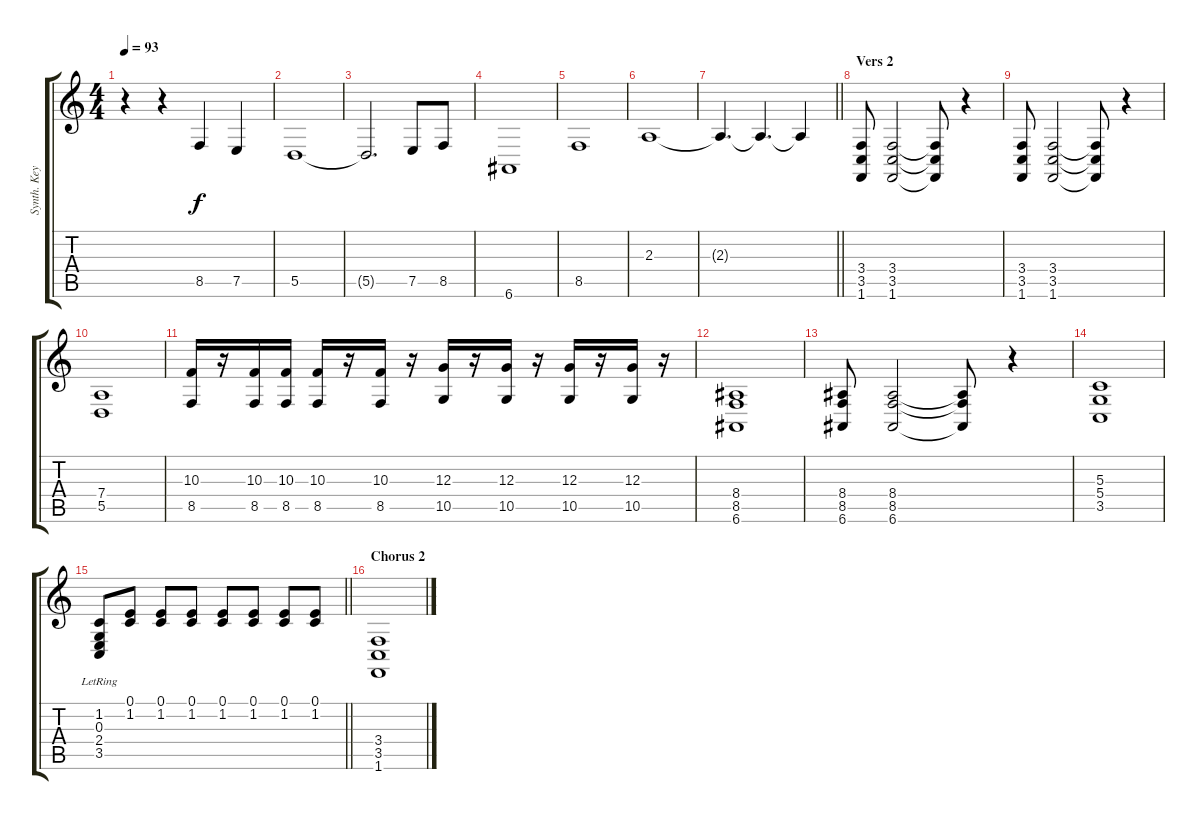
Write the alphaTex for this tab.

\track ("Synth. Keyboard" "Synth. Key") {instrument synthbrass1}
\staff {score tabs}
\tuning (E4 B3 G3 D3 A2 E2) {hide}
\ts (4 4)
\tempo 93
\clef g2
\ks c
r.4{dy f} r.4 8.5.4 7.5.4 |
5.5.1 |
5.5{t}.2{d} 7.5.8 8.5.8 |
6.6.1 |
8.5.1 |
2.3.1 |
\barLineRight lightlight
2.3{t}.4{d} 2.3{t}.4{d volume 1} 2.3{t}.4 |
\section ("" "Vers 2")
(3.4 3.5 1.6).8{volume 9} (3.4 3.5 1.6).2 (3.4{t} 3.5{t} 1.6{t}).8 r.4 |
(3.4 3.5 1.6).8 (3.4 3.5 1.6).2 (3.4{t} 3.5{t} 1.6{t}).8 r.4 |
(7.4 5.5).1 |
(10.3 8.5).16 r.16 (10.3 8.5).16 (10.3 8.5).16 (10.3 8.5).16 r.16 (10.3 8.5).16 r.16 (12.3 10.5).16 r.16 (12.3 10.5).16 r.16 (12.3 10.5).16 r.16 (12.3 10.5).16 r.16 |
(8.4 8.5 6.6).1 |
(8.4 8.5 6.6).8 (8.4 8.5 6.6).2 (8.4{t} 8.5{t} 6.6{t}).8 r.4 |
(5.3 5.4 3.5).1 |
\barLineRight lightlight
(1.2{lr} 0.3{lr} 2.4{lr} 3.5{lr}).8 (0.1 1.2).8 (0.1 1.2).8 (0.1 1.2).8 (0.1 1.2).8 (0.1 1.2).8 (0.1 1.2).8 (0.1 1.2).8 |
\section ("" "Chorus 2")
(3.4 3.5 1.6).1{volume 12}
